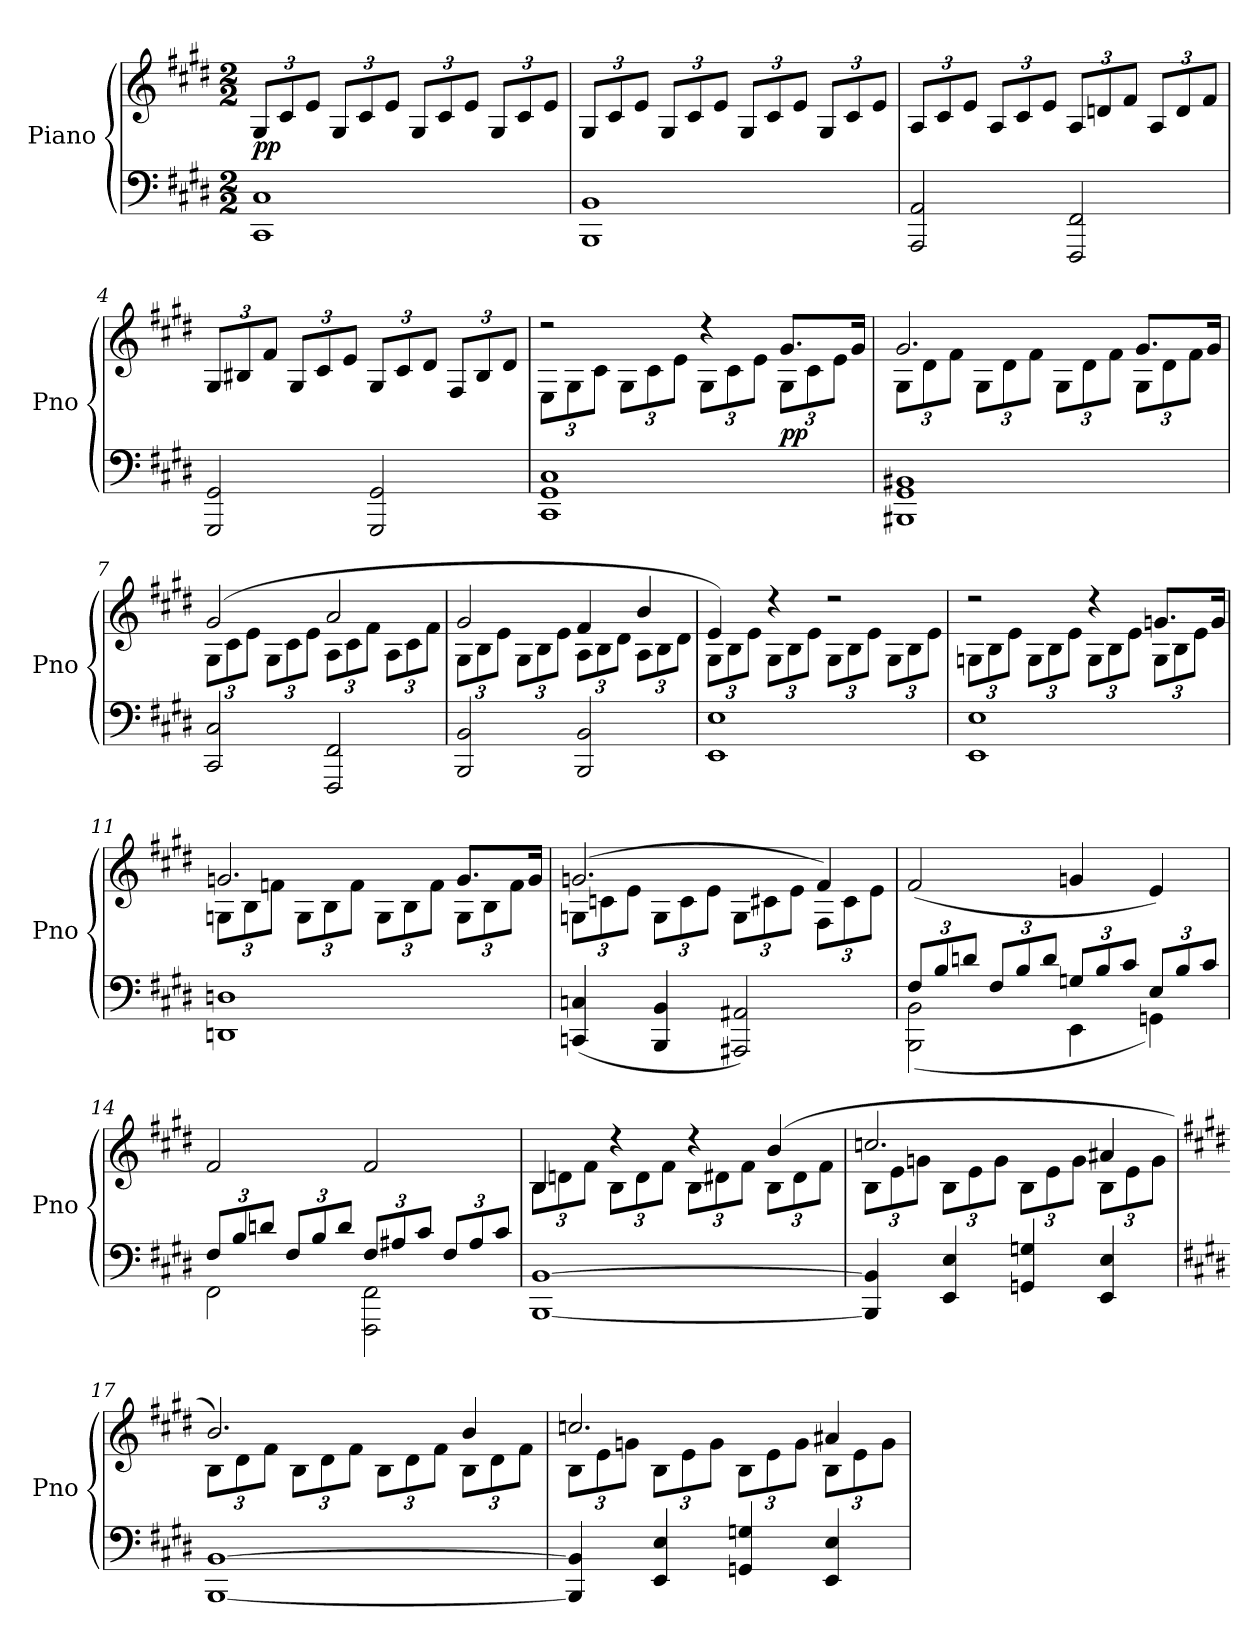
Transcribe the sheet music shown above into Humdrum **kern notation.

**kern	**kern	**dynam
*part1	*part1	*part1
*staff2	*staff1	*staff1/2
*I"Piano	*	*
*I'Pno	*	*
*clefF4	*clefG2	*
*k[f#c#g#d#]	*k[f#c#g#d#]	*
*c#:	*c#:	*
*M2/2	*M2/2	*
*MM54	*MM54	*
=1	=1	=1
1CC# 1C#	12G#/L	pp
.	12c#/	.
.	12e/J	.
.	12G#/L	.
.	12c#/	.
.	12e/J	.
.	12G#/L	.
.	12c#/	.
.	12e/J	.
.	12G#/L	.
.	12c#/	.
.	12e/J	.
=2	=2	=2
1BBB 1BB	12G#/L	.
.	12c#/	.
.	12e/J	.
.	12G#/L	.
.	12c#/	.
.	12e/J	.
.	12G#/L	.
.	12c#/	.
.	12e/J	.
.	12G#/L	.
.	12c#/	.
.	12e/J	.
=3	=3	=3
2AAA/ 2AA/	12A/L	.
.	12c#/	.
.	12e/J	.
.	12A/L	.
.	12c#/	.
.	12e/J	.
2FFF#/ 2FF#/	12A/L	.
.	12dn/	.
.	12f#/J	.
.	12A/L	.
.	12d/	.
.	12f#/J	.
=4	=4	=4
2GGG#/ 2GG#/	12G#/L	.
.	12B#X/	.
.	12f#/J	.
.	12G#/L	.
.	12c#/	.
.	12e/J	.
2GGG#/ 2GG#/	12G#/L	.
.	12c#/	.
.	12d#/J	.
.	12F#/L	.
.	12B#/	.
.	12d#/J	.
=5	=5	=5
*	*^	*
1CC# 1GG# 1C#	2r	12E\L	.
.	.	12G#\	.
.	.	12c#\J	.
.	.	12G#\L	.
.	.	12c#\	.
.	.	12e\J	.
.	4r	12G#\L	.
.	.	12c#\	.
.	.	12e\J	.
.	8.g#/L	12G#\L	pp
.	.	12c#\	.
.	.	12e\J	.
.	16g#/Jk	.	.
=6	=6	=6	=6
1BBB#X 1GG# 1BB#X	2.g#/	12G#\L	.
.	.	12d#\	.
.	.	12f#\J	.
.	.	12G#\L	.
.	.	12d#\	.
.	.	12f#\J	.
.	.	12G#\L	.
.	.	12d#\	.
.	.	12f#\J	.
.	8.g#/L	12G#\L	.
.	.	12d#\	.
.	.	12f#\J	.
.	16g#/Jk	.	.
=7	=7	=7	=7
2CC#/ 2C#/	(2g#/	12G#\L	.
.	.	12c#\	.
.	.	12e\J	.
.	.	12G#\L	.
.	.	12c#\	.
.	.	12e\J	.
2FFF#/ 2FF#/	2a/	12A\L	.
.	.	12c#\	.
.	.	12f#\J	.
.	.	12A\L	.
.	.	12c#\	.
.	.	12f#\J	.
=8	=8	=8	=8
2BBB/ 2BB/	2g#/	12G#\L	.
.	.	12B\	.
.	.	12e\J	.
.	.	12G#\L	.
.	.	12B\	.
.	.	12e\J	.
2BBB/ 2BB/	4f#/	12A\L	.
.	.	12B\	.
.	.	12d#\J	.
.	4b/	12A\L	.
.	.	12B\	.
.	.	12d#\J	.
=9	=9	=9	=9
1EE 1E	4e/)	12G#\L	.
.	.	12B\	.
.	.	12e\J	.
.	4r	12G#\L	.
.	.	12B\	.
.	.	12e\J	.
.	2r	12G#\L	.
.	.	12B\	.
.	.	12e\J	.
.	.	12G#\L	.
.	.	12B\	.
.	.	12e\J	.
=10	=10	=10	=10
1EE 1E	2r	12Gn\L	.
.	.	12B\	.
.	.	12e\J	.
.	.	12G\L	.
.	.	12B\	.
.	.	12e\J	.
.	4r	12G\L	.
.	.	12B\	.
.	.	12e\J	.
.	8.gn/L	12G\L	.
.	.	12B\	.
.	.	12e\J	.
.	16g/Jk	.	.
=11	=11	=11	=11
1DDn 1Dn	2.gn/	12Gn\L	.
.	.	12B\	.
.	.	12fn\J	.
.	.	12G\L	.
.	.	12B\	.
.	.	12f\J	.
.	.	12G\L	.
.	.	12B\	.
.	.	12f\J	.
.	8.g/L	12G\L	.
.	.	12B\	.
.	.	12f\J	.
.	16g/Jk	.	.
=12	=12	=12	=12
(4CCn/ 4Cn/	(2.gn/	12Gn\L	.
.	.	12cn\	.
.	.	12e\J	.
4BBB/ 4BB/	.	12G\L	.
.	.	12c\	.
.	.	12e\J	.
2AAA#X/ 2AA#X/)	.	12G\L	.
.	.	12c#X\	.
.	.	12e\J	.
.	4f#/)	12F#\L	.
.	.	12c#\	.
.	.	12e\J	.
*	*v	*v	*
=13	=13	=13
*^	*	*
12F#/L	(2BBB\ 2BB\	(2f#/	.
12B/	.	.	.
12dn/J	.	.	.
12F#/L	.	.	.
12B/	.	.	.
12d/J	.	.	.
12Gn/L	4EE\	4gn/	.
12B/	.	.	.
12c#/J	.	.	.
12E/L	4GGn\)	4e/)	.
12B/	.	.	.
12c#/J	.	.	.
=14	=14	=14	=14
12F#/L	2FF#\	2f#/	.
12B/	.	.	.
12dn/J	.	.	.
12F#/L	.	.	.
12B/	.	.	.
12d/J	.	.	.
12F#/L	2FFF#\ 2FF#\	2f#/	.
12A#X/	.	.	.
12c#/J	.	.	.
12F#/L	.	.	.
12A#/	.	.	.
12c#/J	.	.	.
*v	*v	*	*
=15	=15	=15
*	*^	*
[1BBB [1BB	4B/	12B\L	.
.	.	12dn\	.
.	.	12f#\J	.
.	4r	12B\L	.
.	.	12d\	.
.	.	12f#\J	.
.	4r	12B\L	.
.	.	12d#X\	.
.	.	12f#\J	.
.	(4b/	12B\L	.
.	.	12d#\	.
.	.	12f#\J	.
=16	=16	=16	=16
4BBB]/ 4BB]/	2.ccn/	12B\L	.
.	.	12e\	.
.	.	12gn\J	.
4EE/ 4E/	.	12B\L	.
.	.	12e\	.
.	.	12g\J	.
4GGn/ 4Gn/	.	12B\L	.
.	.	12e\	.
.	.	12g\J	.
4EE/ 4E/	4a#X/	12B\L	.
.	.	12e\	.
.	.	12g\J	.
=17	=17	=17	=17
*k[f#c#g#d#]	*k[f#c#g#d#]	*	*
[1BBB [1BB	2.b/)	12B\L	.
.	.	12d#\	.
.	.	12f#\J	.
.	.	12B\L	.
.	.	12d#\	.
.	.	12f#\J	.
.	.	12B\L	.
.	.	12d#\	.
.	.	12f#\J	.
.	4b/	12B\L	.
.	.	12d#\	.
.	.	12f#\J	.
=18	=18	=18	=18
4BBB]/ 4BB]/	2.ccn/	12B\L	.
.	.	12e\	.
.	.	12gn\J	.
4EE/ 4E/	.	12B\L	.
.	.	12e\	.
.	.	12g\J	.
4GGn/ 4Gn/	.	12B\L	.
.	.	12e\	.
.	.	12g\J	.
4EE/ 4E/	4a#X/	12B\L	.
.	.	12e\	.
.	.	12g\J	.
*	*v	*v	*
=	=	=
*-	*-	*-
